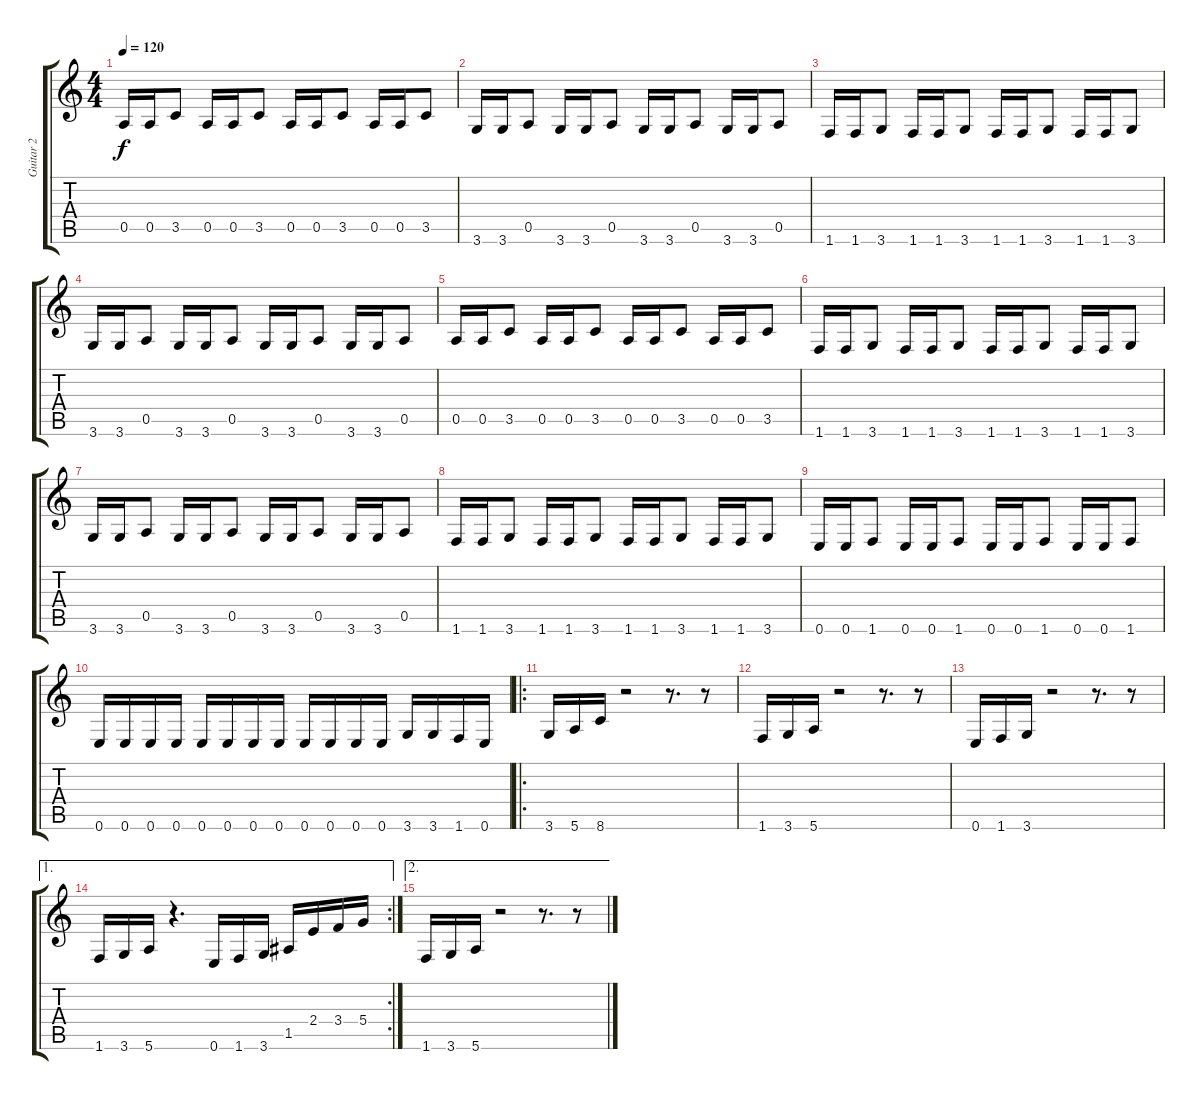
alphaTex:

\track ("Guitar 2" "Guitar 2") {instrument acousticguitarsteel}
\staff {score tabs}
\tuning (E4 B3 G3 D3 A2 E2) {hide}
\ts (4 4)
\tempo 120
\clef g2
\ks c
0.5.16{dy f} 0.5.16 3.5.8 0.5.16 0.5.16 3.5.8 0.5.16 0.5.16 3.5.8 0.5.16 0.5.16 3.5.8 |
3.6.16 3.6.16 0.5.8 3.6.16 3.6.16 0.5.8 3.6.16 3.6.16 0.5.8 3.6.16 3.6.16 0.5.8 |
1.6.16 1.6.16 3.6.8 1.6.16 1.6.16 3.6.8 1.6.16 1.6.16 3.6.8 1.6.16 1.6.16 3.6.8 |
3.6.16 3.6.16 0.5.8 3.6.16 3.6.16 0.5.8 3.6.16 3.6.16 0.5.8 3.6.16 3.6.16 0.5.8 |
0.5.16 0.5.16 3.5.8 0.5.16 0.5.16 3.5.8 0.5.16 0.5.16 3.5.8 0.5.16 0.5.16 3.5.8 |
1.6.16 1.6.16 3.6.8 1.6.16 1.6.16 3.6.8 1.6.16 1.6.16 3.6.8 1.6.16 1.6.16 3.6.8 |
3.6.16 3.6.16 0.5.8 3.6.16 3.6.16 0.5.8 3.6.16 3.6.16 0.5.8 3.6.16 3.6.16 0.5.8 |
1.6.16 1.6.16 3.6.8 1.6.16 1.6.16 3.6.8 1.6.16 1.6.16 3.6.8 1.6.16 1.6.16 3.6.8 |
0.6.16 0.6.16 1.6.8 0.6.16 0.6.16 1.6.8 0.6.16 0.6.16 1.6.8 0.6.16 0.6.16 1.6.8 |
0.6.16 0.6.16 0.6.16 0.6.16 0.6.16 0.6.16 0.6.16 0.6.16 0.6.16 0.6.16 0.6.16 0.6.16 3.6.16 3.6.16 1.6.16 0.6.16 |
\ro
3.6.16 5.6.16 8.6.16 r.2 r.8{d} r.8 |
1.6.16 3.6.16 5.6.16 r.2 r.8{d} r.8 |
0.6.16 1.6.16 3.6.16 r.2 r.8{d} r.8 |
\ae 1
\rc 2
1.6.16 3.6.16 5.6.16 r.4{d} 0.6.16 1.6.16 3.6.16 1.5.16 2.4.16 3.4.16 5.4.16 |
\ae 2
1.6.16 3.6.16 5.6.16 r.2 r.8{d} r.8
